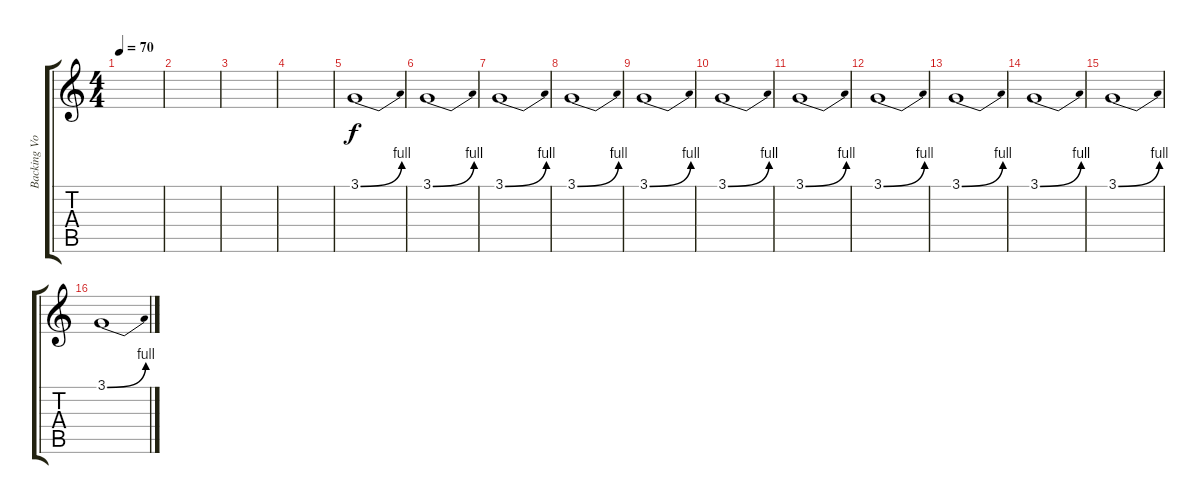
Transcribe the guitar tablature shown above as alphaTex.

\track ("Backing Vocals" "Backing Vo") {instrument choiraahs}
\staff {score tabs}
\tuning (E4 B3 G3 D3 A2 E2) {hide}
\ts (4 4)
\tempo 70
\clef g2
\ks c
|
|
|
|
3.1{be (bend 0 0 60 4)}.1 |
3.1{be (bend 0 0 60 4)}.1 |
3.1{be (bend 0 0 60 4)}.1 |
3.1{be (bend 0 0 60 4)}.1 |
3.1{be (bend 0 0 60 4)}.1 |
3.1{be (bend 0 0 60 4)}.1 |
3.1{be (bend 0 0 60 4)}.1 |
3.1{be (bend 0 0 60 4)}.1 |
3.1{be (bend 0 0 60 4)}.1 |
3.1{be (bend 0 0 60 4)}.1 |
3.1{be (bend 0 0 60 4)}.1 |
3.1{be (bend 0 0 60 4)}.1
